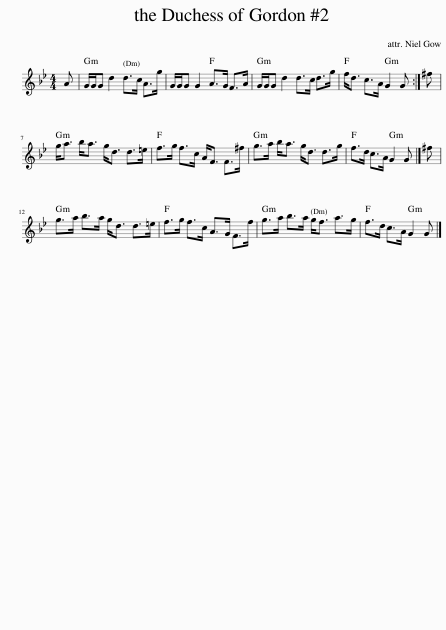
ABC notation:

X:1
L:1/8
M:4/4
I:linebreak $
K:Gmin
V:1 treble
V:1
 A | G/G/G d2 d>c A>g | G/G/G G2 A>G F>A | G/G/G d2 d>c d>g | f<d c>A G2 G :| %5
 ^f |$ g<a b<a g<d d>=e | f>g f>c A<F F>^f | g>a b<a g<d d>g | f>d c>A G2 G |] %10
 ^f |$ g>a b>a g<d d>=e | f>g f>c A>G F>f | g>a b>a g<f a>g | f>d c>A G2 G |] %15
